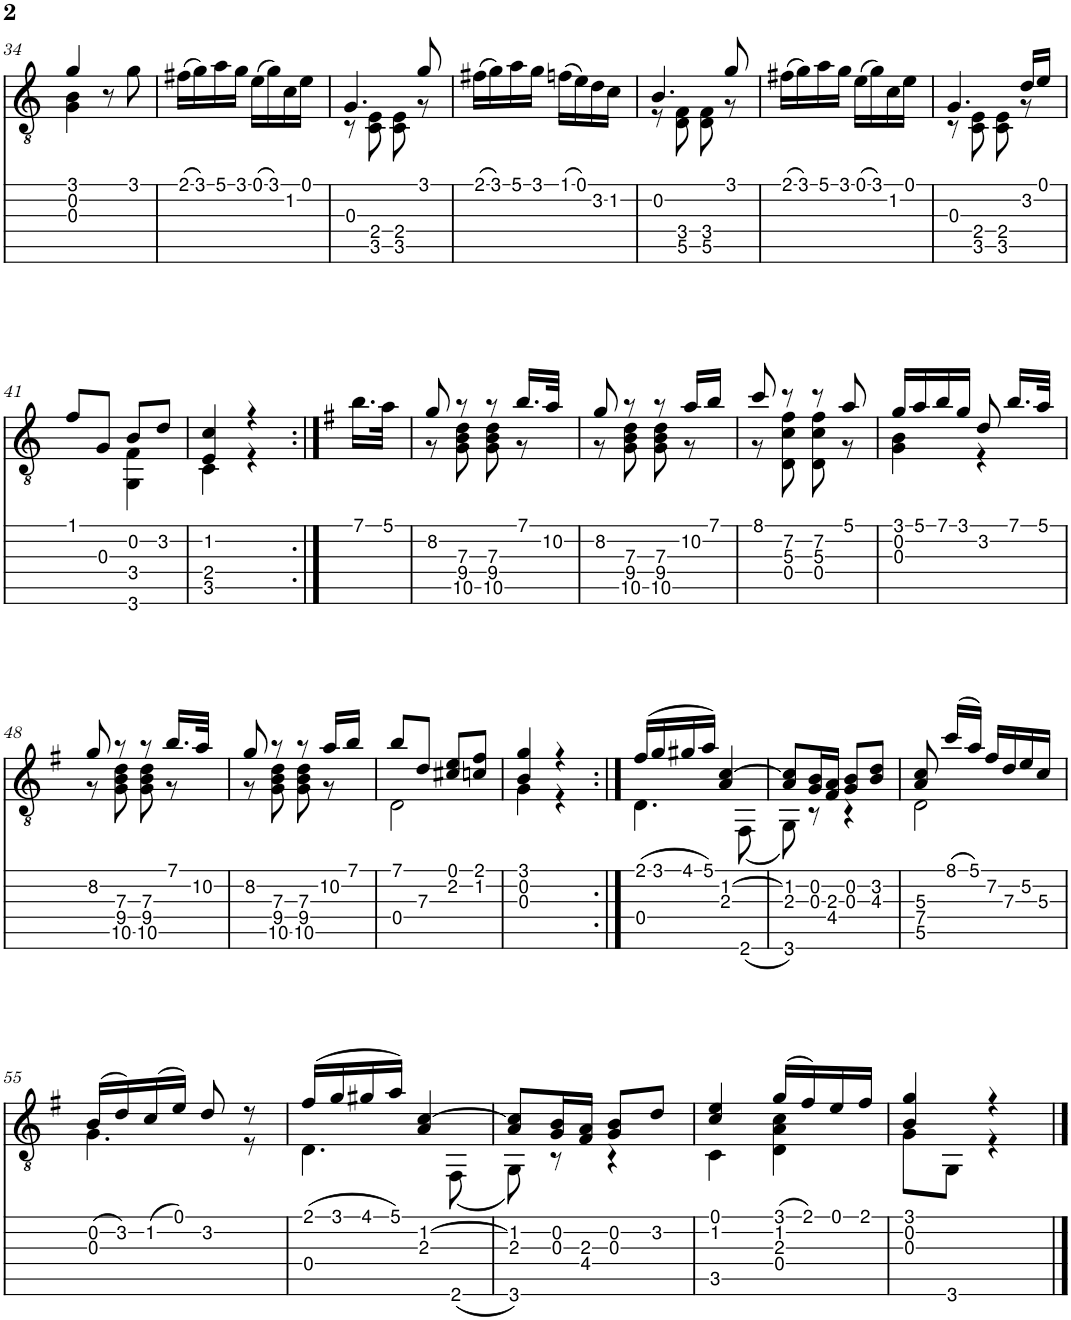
**kern	**kern
*part1	*part1
*staff2	*staff1
*I"Classical Guitar	*
*I'Guit.	*
!!LO:PB:g=z
*	*clefGv2
*k[]	*k[]
*C:	*C:
*M2/4	*M2/4
=34	=34
*^	*^
4g	4G 4B	4g/	4G\ 4B\
8r	4r	8r	4ryy
8g	.	8g\	.
*v	*v	*	*
*	*v	*v
=35	=35
16f#XLL	(16f#X\LL
16gJ	16g\)
16aL	16a\
16gJJ	16g\JJ
16eLL	(16e\LL
16gJ	16g\)
16cL	16c\
16eJJ	16e\JJ
=36	=36
*^	*^
4.G	8r	4.G/	8r
.	8C 8E	.	8C\ 8E\
.	8C 8E	.	8C\ 8E\
8g	8r	8g/	8r
*v	*v	*	*
*	*v	*v
=37	=37
16f#XLL	(16f#X\LL
16gJ	16g\)
16aL	16a\
16gJJ	16g\JJ
16fnLL	(16fn\LL
16eJ	16e\)
16dL	16d\
16cJJ	16c\JJ
=38	=38
*^	*^
4.B	8r	4.B/	8r
.	8D 8F	.	8D\ 8F\
.	8D 8F	.	8D\ 8F\
8g	8r	8g/	8r
*v	*v	*	*
*	*v	*v
=39	=39
16f#XLL	(16f#X\LL
16gJ	16g\)
16aL	16a\
16gJJ	16g\JJ
16eLL	(16e\LL
16gJ	16g\)
16cL	16c\
16eJJ	16e\JJ
=40	=40
*^	*^
4.G	8r	4.G/	8r
.	8C 8E	.	8C\ 8E\
.	8C 8E	.	8C\ 8E\
16dLL	8r	16d/LL	8r
16eJJ	.	16e/JJ	.
!!LO:LB:g=z	!!
=41	=41	=41	=41
8fL	4r	8f/L	4ryy
8GJ	.	8G/J	.
8BL	4GG 4F	8B/L	4GG\ 4F\
8dJ	.	8d/J	.
=42	=42	=42	=42
4E 4c	4C	4E/ 4c/	4C\
4r	4r	4r	4r
*v	*v	*	*
*	*v	*v
=43:|!	=43:|!
*k[f#]	*k[f#]
*G:	*G:
16.bLL	16.b\LL
32aJJk	32a\JJk
=44	=44
*^	*^
8g	8r	8g/	8r
8r	8G 8B 8d	8r	8G\ 8B\ 8d\
8r	8G 8B 8d	8r	8G\ 8B\ 8d\
16.bLL	8r	16.b/LL	8r
32aJJk	.	32a/JJk	.
=45	=45	=45	=45
8g	8r	8g/	8r
8r	8G 8B 8d	8r	8G\ 8B\ 8d\
8r	8G 8B 8d	8r	8G\ 8B\ 8d\
16aLL	8r	16a/LL	8r
16bJJ	.	16b/JJ	.
=46	=46	=46	=46
8cc	8r	8cc/	8r
8r	8D 8c 8f#	8r	8D\ 8c\ 8f#\
8r	8D 8c 8f#	8r	8D\ 8c\ 8f#\
8a	8r	8a/	8r
=47	=47	=47	=47
16gLL	4G 4B	16g/LL	4G\ 4B\
16aJ	.	16a/	.
16bL	.	16b/	.
16gJJ	.	16g/JJ	.
8dL	4r	8d/	4r
16.bL	.	16.b/LL	.
32aJJk	.	32a/JJk	.
!!LO:LB:g=z	!!
=48	=48	=48	=48
8g	8r	8g/	8r
8r	8G 8B 8d	8r	8G\ 8B\ 8d\
8r	8G 8B 8d	8r	8G\ 8B\ 8d\
16.bLL	8r	16.b/LL	8r
32aJJk	.	32a/JJk	.
=49	=49	=49	=49
8g	8r	8g/	8r
8r	8G 8B 8d	8r	8G\ 8B\ 8d\
8r	8G 8B 8d	8r	8G\ 8B\ 8d\
16aLL	8r	16a/LL	8r
16bJJ	.	16b/JJ	.
=50	=50	=50	=50
8bL	2D	8b/L	2D\
8dJ	.	8d/J	.
8c#X\ 8e\L	.	8c#X/ 8e/L	.
8cn\ 8f#\J	.	8cn/ 8f#/J	.
=51	=51	=51	=51
4B 4g	4G	4B/ 4g/	4G\
4r	4r	4r	4r
=52:|!	=52:|!	=52:|!	=52:|!
16f#LL	4.D	(16f#/LL	4.D\
16gJ	.	16g/	.
16g#XL	.	16g#X/	.
16aJJ	.	16a/JJ)	.
4A [4c	.	4A/ [4c/	.
.	8FF#	.	(8FF#\
=53	=53	=53	=53
8A\ 8c]\L	8GG	8A/ 8c/]L	8GG\)
16G\ 16B\L	8r	16G/ 16B/L	8r
16F#\ 16A\JJ	.	16F#/ 16A/JJ	.
8G\ 8B\L	4r	8G/ 8B/L	4r
8B\ 8d\J	.	8B/ 8d/J	.
=54	=54	=54	=54
8A\ 8c\L	2D	8A/ 8c/	2D\
16ccL	.	(16cc/LL	.
16aJJ	.	16a/JJ)	.
16f#LL	.	16f#/LL	.
16dJ	.	16d/	.
16eL	.	16e/	.
16cJJ	.	16c/JJ	.
!!LO:LB:g=z	!!
=55	=55	=55	=55
16BLL	4.G	(16B/LL	4.G\
16dJ	.	16d/)	.
16cL	.	(16c/	.
16eJJ	.	16e/JJ)	.
8d	.	8d/	.
8r	8r	8r	8r
=56	=56	=56	=56
16f#LL	4.D	(16f#/LL	4.D\
16gJ	.	16g/	.
16g#XL	.	16g#X/	.
16aJJ	.	16a/JJ)	.
4A [4c	.	4A/ [4c/	.
.	8FF#	.	(8FF#\
=57	=57	=57	=57
8A\ 8c]\L	8GG	8A/ 8c/]L	8GG\)
16G\ 16B\L	8r	16G/ 16B/L	8r
16F#\ 16A\JJ	.	16F#/ 16A/JJ	.
8G\ 8B\L	4r	8G/ 8B/L	4r
8dJ	.	8d/J	.
=58	=58	=58	=58
4c 4e	4C	4c/ 4e/	4C\
16gLL	4D 4A 4c	(16g/LL	4D\ 4A\ 4c\
16f#J	.	16f#/)	.
16eL	.	16e/	.
16f#JJ	.	16f#/JJ	.
=59	=59	=59	=59
4B 4g	8GL	4B/ 4g/	8G\L
.	8GGJ	.	8GG\J
4r	4r	4r	4r
*v	*v	*	*
*	*v	*v
==	==
*-	*-
